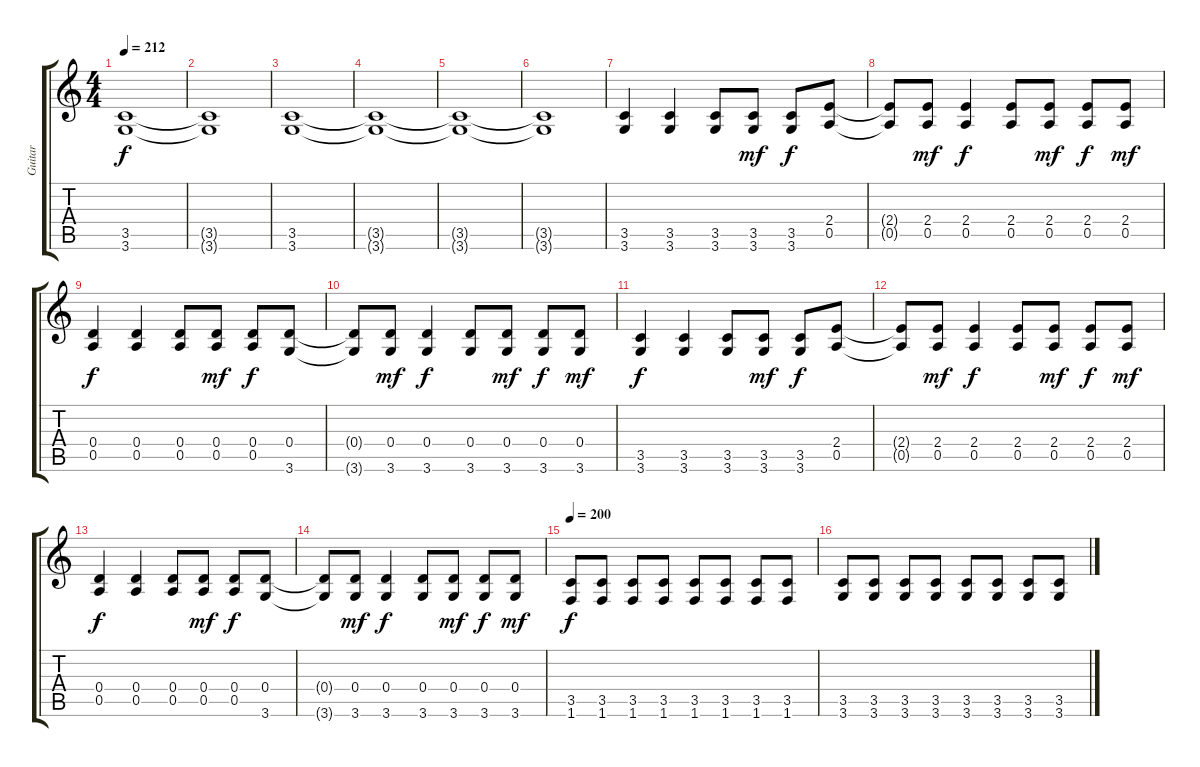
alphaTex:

\track ("Guitar" "Guitar") {instrument distortionguitar}
\staff {score tabs}
\tuning (E4 B3 G3 D3 A2 E2) {hide}
\ts (4 4)
\tempo 212
\clef g2
\ks c
(3.5{t} 3.6{t}).1{dy f} |
(3.5{t} 3.6{t}).1 |
(3.5 3.6).1 |
(3.5{t} 3.6{t}).1 |
(3.5{t} 3.6{t}).1 |
(3.5{t} 3.6{t}).1 |
(3.5 3.6).4 (3.5 3.6).4 (3.5 3.6).8 (3.5 3.6).8{dy mf} (3.5 3.6).8{dy f} (2.4 0.5).8 |
(2.4{t} 0.5{t}).8 (2.4 0.5).8{dy mf} (2.4 0.5).4{dy f} (2.4 0.5).8 (2.4 0.5).8{dy mf} (2.4 0.5).8{dy f} (2.4 0.5).8{dy mf} |
(0.4 0.5).4{dy f} (0.4 0.5).4 (0.4 0.5).8 (0.4 0.5).8{dy mf} (0.4 0.5).8{dy f} (0.4 3.6).8 |
(0.4{t} 3.6{t}).8 (0.4 3.6).8{dy mf} (0.4 3.6).4{dy f} (0.4 3.6).8 (0.4 3.6).8{dy mf} (0.4 3.6).8{dy f} (0.4 3.6).8{dy mf} |
(3.5 3.6).4{dy f} (3.5 3.6).4 (3.5 3.6).8 (3.5 3.6).8{dy mf} (3.5 3.6).8{dy f} (2.4 0.5).8 |
(2.4{t} 0.5{t}).8 (2.4 0.5).8{dy mf} (2.4 0.5).4{dy f} (2.4 0.5).8 (2.4 0.5).8{dy mf} (2.4 0.5).8{dy f} (2.4 0.5).8{dy mf} |
(0.4 0.5).4{dy f} (0.4 0.5).4 (0.4 0.5).8 (0.4 0.5).8{dy mf} (0.4 0.5).8{dy f} (0.4 3.6).8 |
(0.4{t} 3.6{t}).8 (0.4 3.6).8{dy mf} (0.4 3.6).4{dy f} (0.4 3.6).8 (0.4 3.6).8{dy mf} (0.4 3.6).8{dy f} (0.4 3.6).8{dy mf} |
\tempo 200
(3.5 1.6).8{dy f} (3.5 1.6).8 (3.5 1.6).8 (3.5 1.6).8 (3.5 1.6).8 (3.5 1.6).8 (3.5 1.6).8 (3.5 1.6).8 |
(3.5 3.6).8 (3.5 3.6).8 (3.5 3.6).8 (3.5 3.6).8 (3.5 3.6).8 (3.5 3.6).8 (3.5 3.6).8 (3.5 3.6).8
